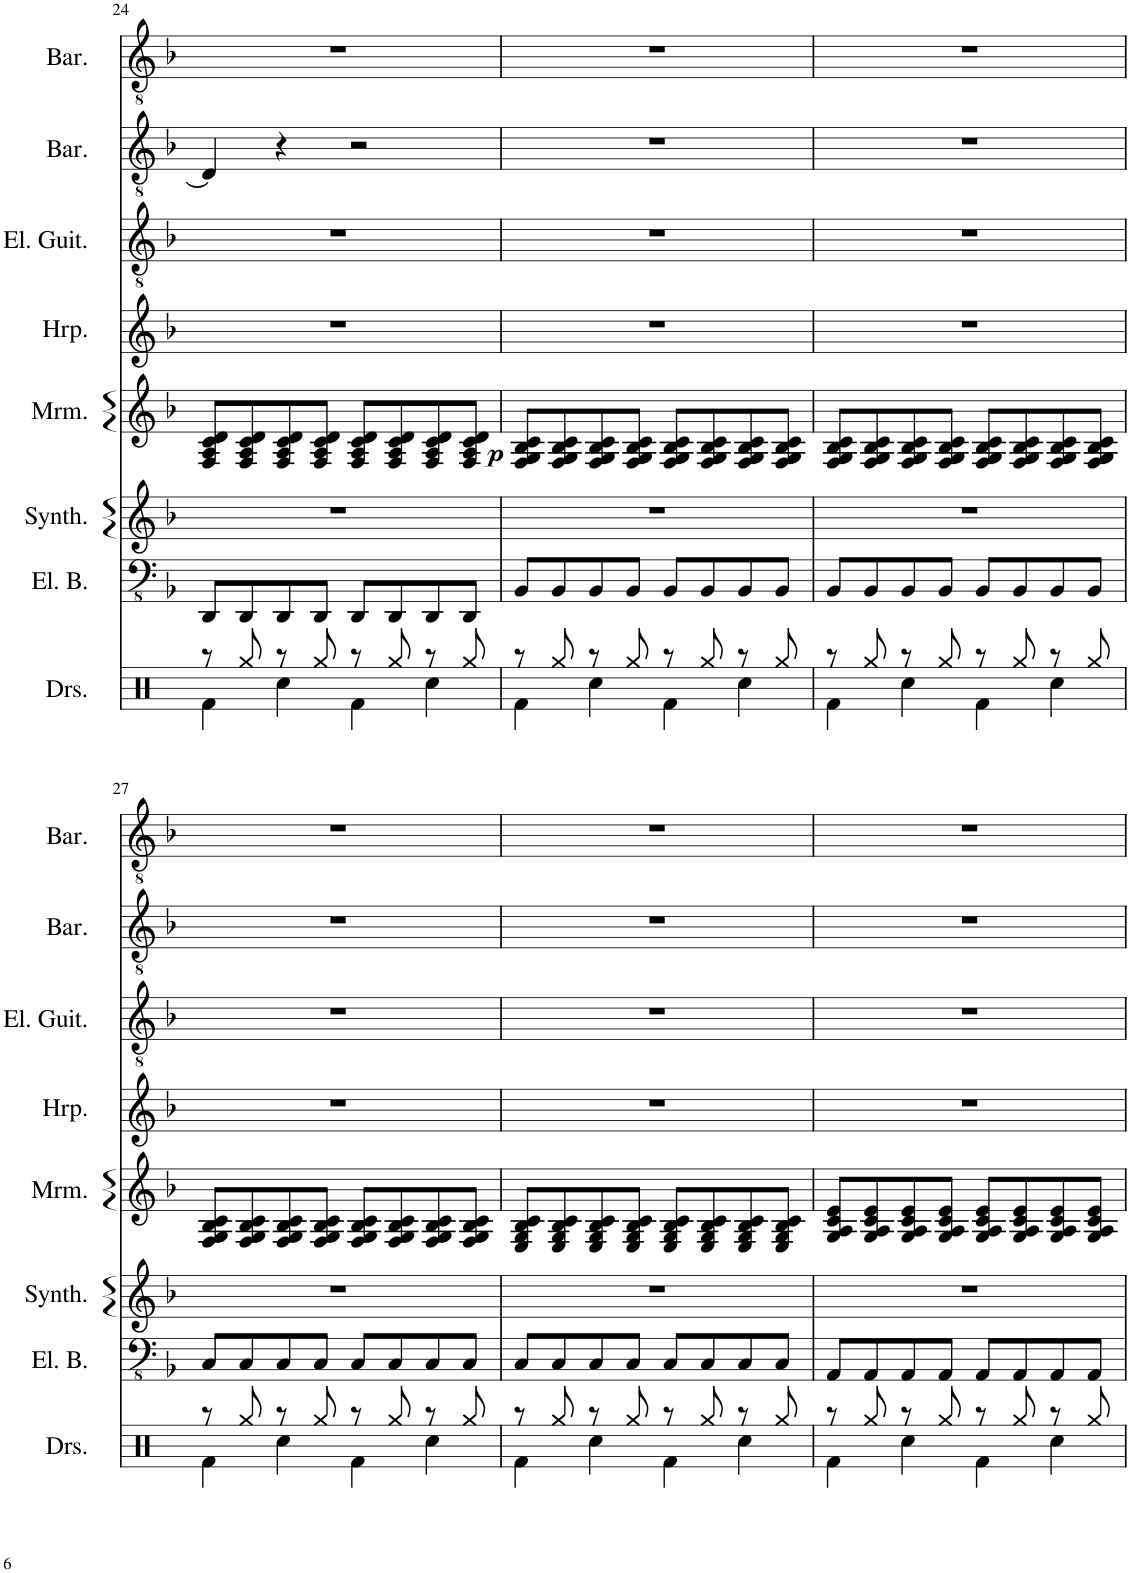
**kern	**kern	**kern	**kern	**dynam	**kern	**kern	**kern	**kern
*part8	*part7	*part6	*part5	*part5	*part4	*part3	*part2	*part1
*staff8	*staff7	*staff6	*staff5	*staff5	*staff4	*staff3	*staff2	*staff1
*I"Drumset	*I"Electric Bass	*I"String Synthesizer	*I"Marimba	*	*I"Harp	*I"Electric Guitar	*I"Baritone	*I"Baritone
*I'Drs.	*I'El. B.	*I'Synth.	*I'Mrm.	*	*I'Hrp.	*I'El. Guit.	*I'Bar.	*I'Bar.
!!LO:PB:g=z
*clefX	*clefFv4	*clefG2	*clefG2	*	*clefG2	*clefGv2	*clefGv2	*clefGv2
*k[]	*k[b-]	*k[b-]	*k[b-]	*	*k[b-]	*k[b-]	*k[b-]	*k[b-]
*M4/4	*M4/4	*M4/4	*M4/4	*	*M4/4	*M4/4	*M4/4	*M4/4
=24	=24	=24	=24	=24	=24	=24	=24	=24
*^	*	*	*	*	*	*	*	*
8r	4Rf\	8DDD/L	1r	8F/ 8A/ 8c/ 8d/L	.	1r	1r	4D/]	1r
8Rgg/	.	8DDD/	.	8F/ 8A/ 8c/ 8d/	.	.	.	.	.
8r	4Rcc\	8DDD/	.	8F/ 8A/ 8c/ 8d/	.	.	.	4r	.
8Rgg/	.	8DDD/J	.	8F/ 8A/ 8c/ 8d/J	.	.	.	.	.
8r	4Rf\	8DDD/L	.	8F/ 8A/ 8c/ 8d/L	.	.	.	2r	.
8Rgg/	.	8DDD/	.	8F/ 8A/ 8c/ 8d/	.	.	.	.	.
8r	4Rcc\	8DDD/	.	8F/ 8A/ 8c/ 8d/	.	.	.	.	.
8Rgg/	.	8DDD/J	.	8F/ 8A/ 8c/ 8d/J	.	.	.	.	.
=25	=25	=25	=25	=25	=25	=25	=25	=25	=25
!	!	!	!	!	!LO:DY:b	!	!	!	!
8r	4Rf\	8BBB-/L	1r	8F/ 8G/ 8B-/ 8c/L	p	1r	1r	1r	1r
8Rgg/	.	8BBB-/	.	8F/ 8G/ 8B-/ 8c/	.	.	.	.	.
8r	4Rcc\	8BBB-/	.	8F/ 8G/ 8B-/ 8c/	.	.	.	.	.
8Rgg/	.	8BBB-/J	.	8F/ 8G/ 8B-/ 8c/J	.	.	.	.	.
8r	4Rf\	8BBB-/L	.	8F/ 8G/ 8B-/ 8c/L	.	.	.	.	.
8Rgg/	.	8BBB-/	.	8F/ 8G/ 8B-/ 8c/	.	.	.	.	.
8r	4Rcc\	8BBB-/	.	8F/ 8G/ 8B-/ 8c/	.	.	.	.	.
8Rgg/	.	8BBB-/J	.	8F/ 8G/ 8B-/ 8c/J	.	.	.	.	.
=26	=26	=26	=26	=26	=26	=26	=26	=26	=26
8r	4Rf\	8BBB-/L	1r	8F/ 8G/ 8B-/ 8c/L	.	1r	1r	1r	1r
8Rgg/	.	8BBB-/	.	8F/ 8G/ 8B-/ 8c/	.	.	.	.	.
8r	4Rcc\	8BBB-/	.	8F/ 8G/ 8B-/ 8c/	.	.	.	.	.
8Rgg/	.	8BBB-/J	.	8F/ 8G/ 8B-/ 8c/J	.	.	.	.	.
8r	4Rf\	8BBB-/L	.	8F/ 8G/ 8B-/ 8c/L	.	.	.	.	.
8Rgg/	.	8BBB-/	.	8F/ 8G/ 8B-/ 8c/	.	.	.	.	.
8r	4Rcc\	8BBB-/	.	8F/ 8G/ 8B-/ 8c/	.	.	.	.	.
8Rgg/	.	8BBB-/J	.	8F/ 8G/ 8B-/ 8c/J	.	.	.	.	.
!!LO:LB:g=z
=27	=27	=27	=27	=27	=27	=27	=27	=27	=27
8r	4Rf\	8CC/L	1r	8F/ 8G/ 8B-/ 8c/L	.	1r	1r	1r	1r
8Rgg/	.	8CC/	.	8F/ 8G/ 8B-/ 8c/	.	.	.	.	.
8r	4Rcc\	8CC/	.	8F/ 8G/ 8B-/ 8c/	.	.	.	.	.
8Rgg/	.	8CC/J	.	8F/ 8G/ 8B-/ 8c/J	.	.	.	.	.
8r	4Rf\	8CC/L	.	8F/ 8G/ 8B-/ 8c/L	.	.	.	.	.
8Rgg/	.	8CC/	.	8F/ 8G/ 8B-/ 8c/	.	.	.	.	.
8r	4Rcc\	8CC/	.	8F/ 8G/ 8B-/ 8c/	.	.	.	.	.
8Rgg/	.	8CC/J	.	8F/ 8G/ 8B-/ 8c/J	.	.	.	.	.
=28	=28	=28	=28	=28	=28	=28	=28	=28	=28
8r	4Rf\	8CC/L	1r	8E/ 8G/ 8B-/ 8c/L	.	1r	1r	1r	1r
8Rgg/	.	8CC/	.	8E/ 8G/ 8B-/ 8c/	.	.	.	.	.
8r	4Rcc\	8CC/	.	8E/ 8G/ 8B-/ 8c/	.	.	.	.	.
8Rgg/	.	8CC/J	.	8E/ 8G/ 8B-/ 8c/J	.	.	.	.	.
8r	4Rf\	8CC/L	.	8E/ 8G/ 8B-/ 8c/L	.	.	.	.	.
8Rgg/	.	8CC/	.	8E/ 8G/ 8B-/ 8c/	.	.	.	.	.
8r	4Rcc\	8CC/	.	8E/ 8G/ 8B-/ 8c/	.	.	.	.	.
8Rgg/	.	8CC/J	.	8E/ 8G/ 8B-/ 8c/J	.	.	.	.	.
=29	=29	=29	=29	=29	=29	=29	=29	=29	=29
8r	4Rf\	8AAA/L	1r	8G/ 8A/ 8c/ 8e/L	.	1r	1r	1r	1r
8Rgg/	.	8AAA/	.	8G/ 8A/ 8c/ 8e/	.	.	.	.	.
8r	4Rcc\	8AAA/	.	8G/ 8A/ 8c/ 8e/	.	.	.	.	.
8Rgg/	.	8AAA/J	.	8G/ 8A/ 8c/ 8e/J	.	.	.	.	.
8r	4Rf\	8AAA/L	.	8G/ 8A/ 8c/ 8e/L	.	.	.	.	.
8Rgg/	.	8AAA/	.	8G/ 8A/ 8c/ 8e/	.	.	.	.	.
8r	4Rcc\	8AAA/	.	8G/ 8A/ 8c/ 8e/	.	.	.	.	.
8Rgg/	.	8AAA/J	.	8G/ 8A/ 8c/ 8e/J	.	.	.	.	.
*v	*v	*	*	*	*	*	*	*	*
=	=	=	=	=	=	=	=	=
*-	*-	*-	*-	*-	*-	*-	*-	*-
